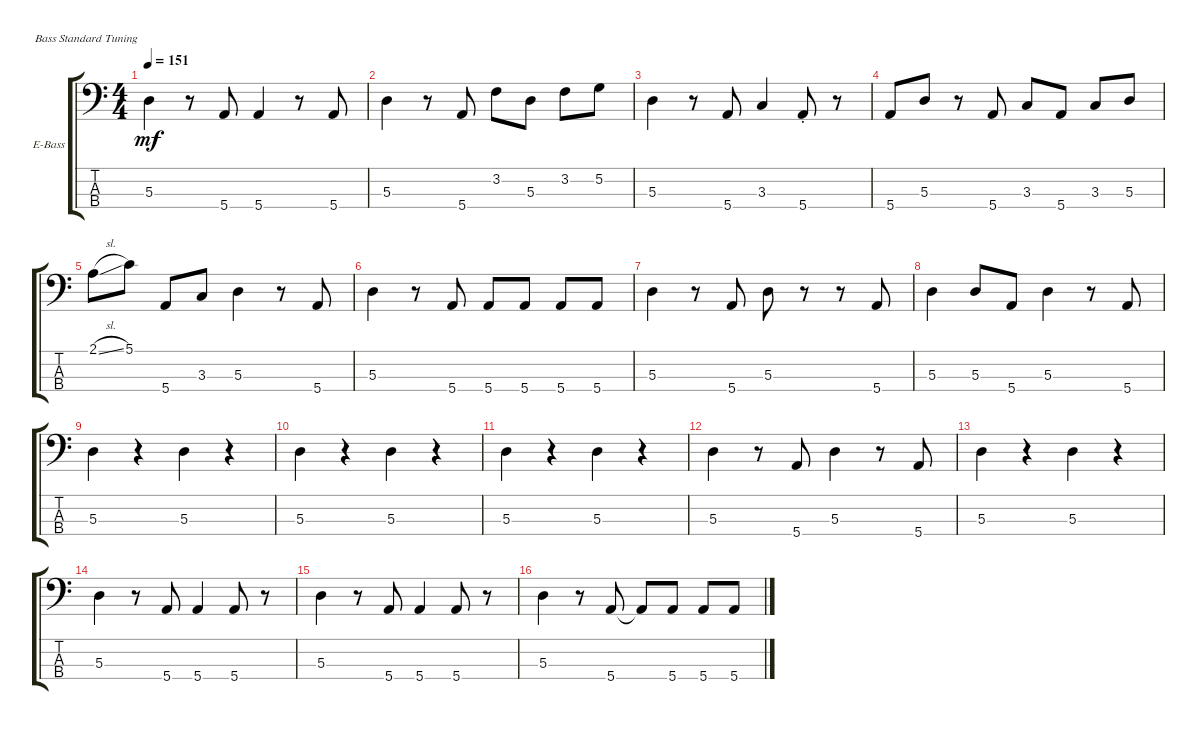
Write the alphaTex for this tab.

\bracketExtendMode groupsimilarinstruments
\firstSystemTrackNameOrientation horizontal
\otherSystemsTrackNameOrientation horizontal
\track ("Electric Bass" "E-Bass") {instrument electricbassfinger}
\staff {score tabs}
\tuning (G2 D2 A1 E1)
\ts (4 4)
\tempo 151
\clef f4
\ks aminor
5.3.4{dy mf} r.8 5.4.8 5.4.4 r.8 5.4.8 |
5.3.4 r.8 5.4.8 3.2.8 5.3.8 3.2.8 5.2.8 |
5.3.4 r.8 5.4.8 3.3.4 5.4{st}.8 r.8 |
5.4.8 5.3.8 r.8 5.4.8 3.3.8 5.4.8 3.3.8 5.3.8 |
2.1{sl}.8 5.1.8 5.4.8 3.3.8 5.3.4 r.8 5.4.8 |
5.3.4 r.8 5.4.8 5.4.8 5.4.8 5.4.8 5.4.8 |
5.3.4 r.8 5.4.8 5.3.8 r.8 r.8 5.4.8 |
5.3.4 5.3.8 5.4.8 5.3.4 r.8 5.4.8 |
5.3.4 r.4 5.3.4 r.4 |
5.3.4 r.4 5.3.4 r.4 |
5.3.4 r.4 5.3.4 r.4 |
5.3.4 r.8 5.4.8 5.3.4 r.8 5.4.8 |
5.3.4 r.4 5.3.4 r.4 |
5.3.4 r.8 5.4.8 5.4.4 5.4.8 r.8 |
5.3.4 r.8 5.4.8 5.4.4 5.4.8 r.8 |
5.3.4 r.8 5.4.8 5.4{t}.8 5.4.8 5.4.8 5.4.8
